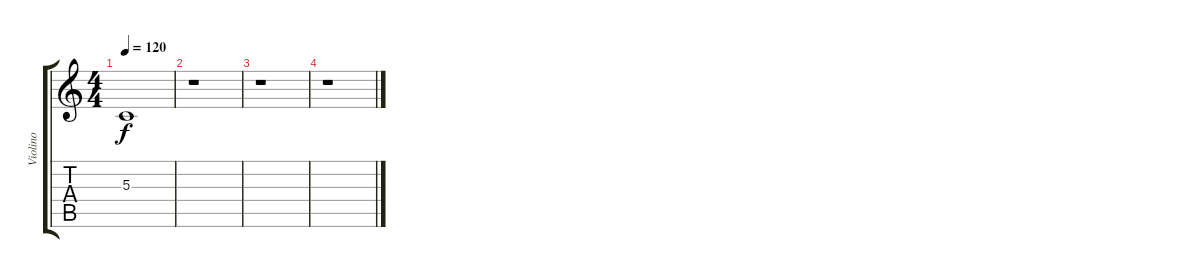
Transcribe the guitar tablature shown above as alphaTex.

\track ("Violino" "Violino") {instrument violin}
\staff {score tabs}
\tuning (E4 B3 G3 D3 A2 E2) {hide}
\ts (4 4)
\tempo 120
\clef g2
\ks c
5.3{t}.1{dy f} |
r.1 |
r.1 |
r.1
